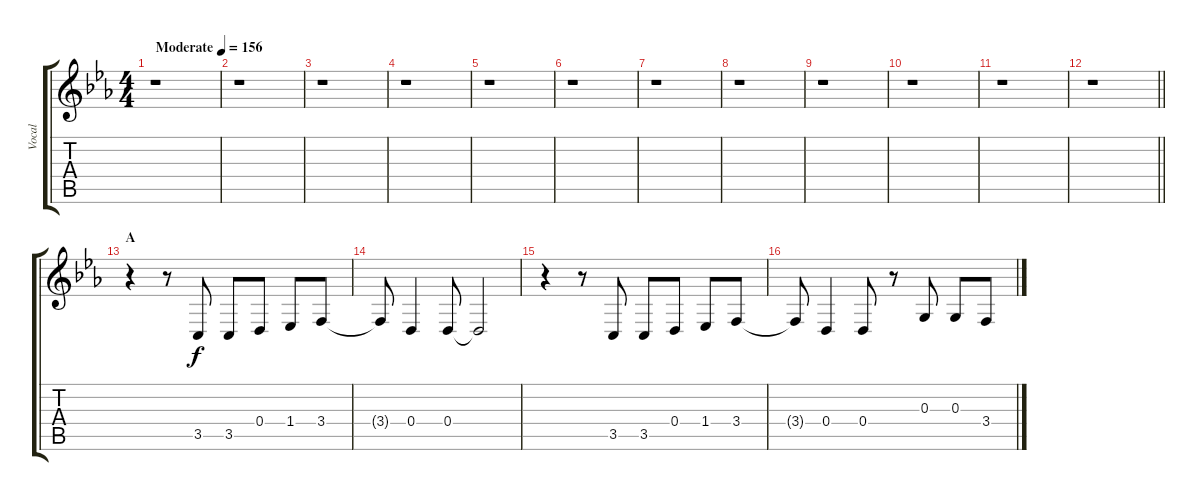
\track ("Vocal" "Vocal") {instrument churchorgan}
\staff {score tabs}
\tuning (E4 B3 G3 D3 A2 E2) {hide}
\ts (4 4)
\tempo (156 "Moderate")
\clef g2
\ks eb
r.1{dy f instrument churchorgan} |
r.1 |
r.1 |
r.1 |
r.1 |
r.1 |
r.1 |
r.1 |
r.1 |
r.1 |
r.1 |
\barLineRight lightlight
r.1 |
\section ("" "A")
r.4 r.8 3.5.8 3.5.8 0.4.8 1.4.8 3.4.8 |
3.4{t}.8 0.4.4 0.4.8 0.4{t}.2 |
r.4 r.8 3.5.8 3.5.8 0.4.8 1.4.8 3.4.8 |
3.4{t}.8 0.4.4 0.4.8 r.8 0.3.8 0.3.8 3.4.8
